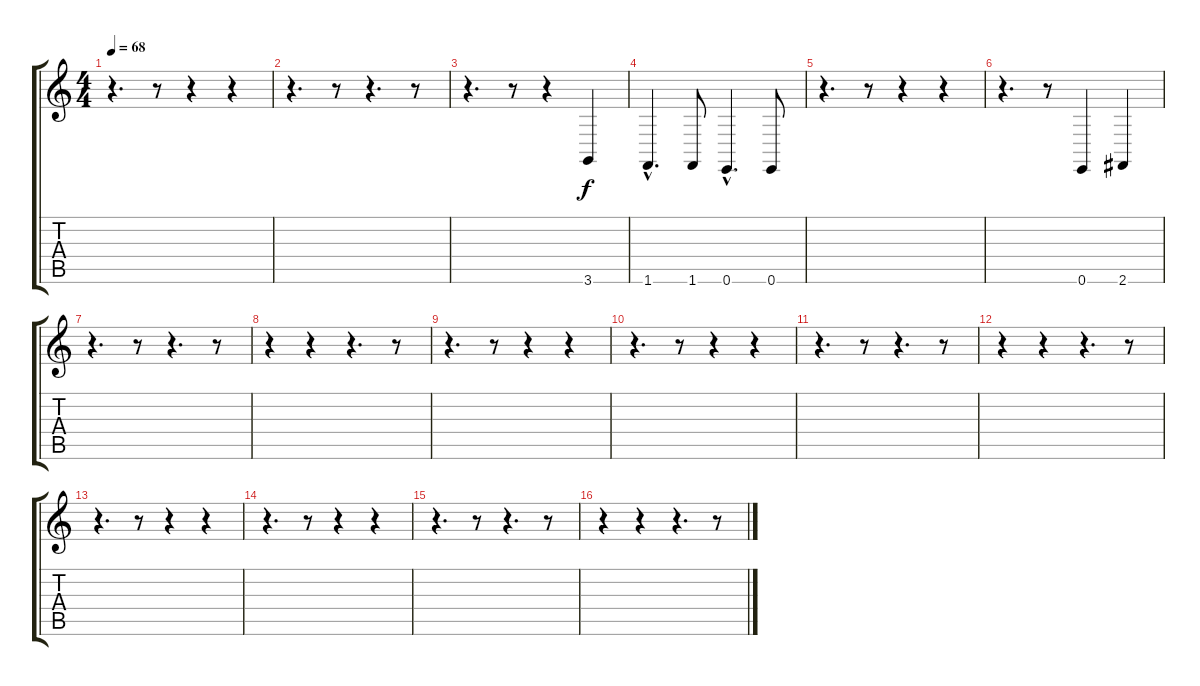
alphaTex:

\track "" {instrument oboe}
\staff {score tabs}
\tuning (E4 B3 G3 D3 A2 E2) {hide}
\ts (4 4)
\tempo 68
\clef g2
\ks c
r.4{d dy f} r.8 r.4 r.4 |
r.4{d} r.8 r.4{d} r.8 |
r.4{d} r.8 r.4 3.6.4 |
1.6{hac}.4{d} 1.6.8 0.6{hac}.4{d} 0.6.8 |
r.4{d} r.8 r.4 r.4 |
r.4{d} r.8 0.6.4 2.6.4 |
r.4{d} r.8 r.4{d} r.8 |
r.4 r.4 r.4{d} r.8 |
r.4{d} r.8 r.4 r.4 |
r.4{d} r.8 r.4 r.4 |
r.4{d} r.8 r.4{d} r.8 |
r.4 r.4 r.4{d} r.8 |
r.4{d} r.8 r.4 r.4 |
r.4{d} r.8 r.4 r.4 |
r.4{d} r.8 r.4{d} r.8 |
r.4 r.4 r.4{d} r.8
